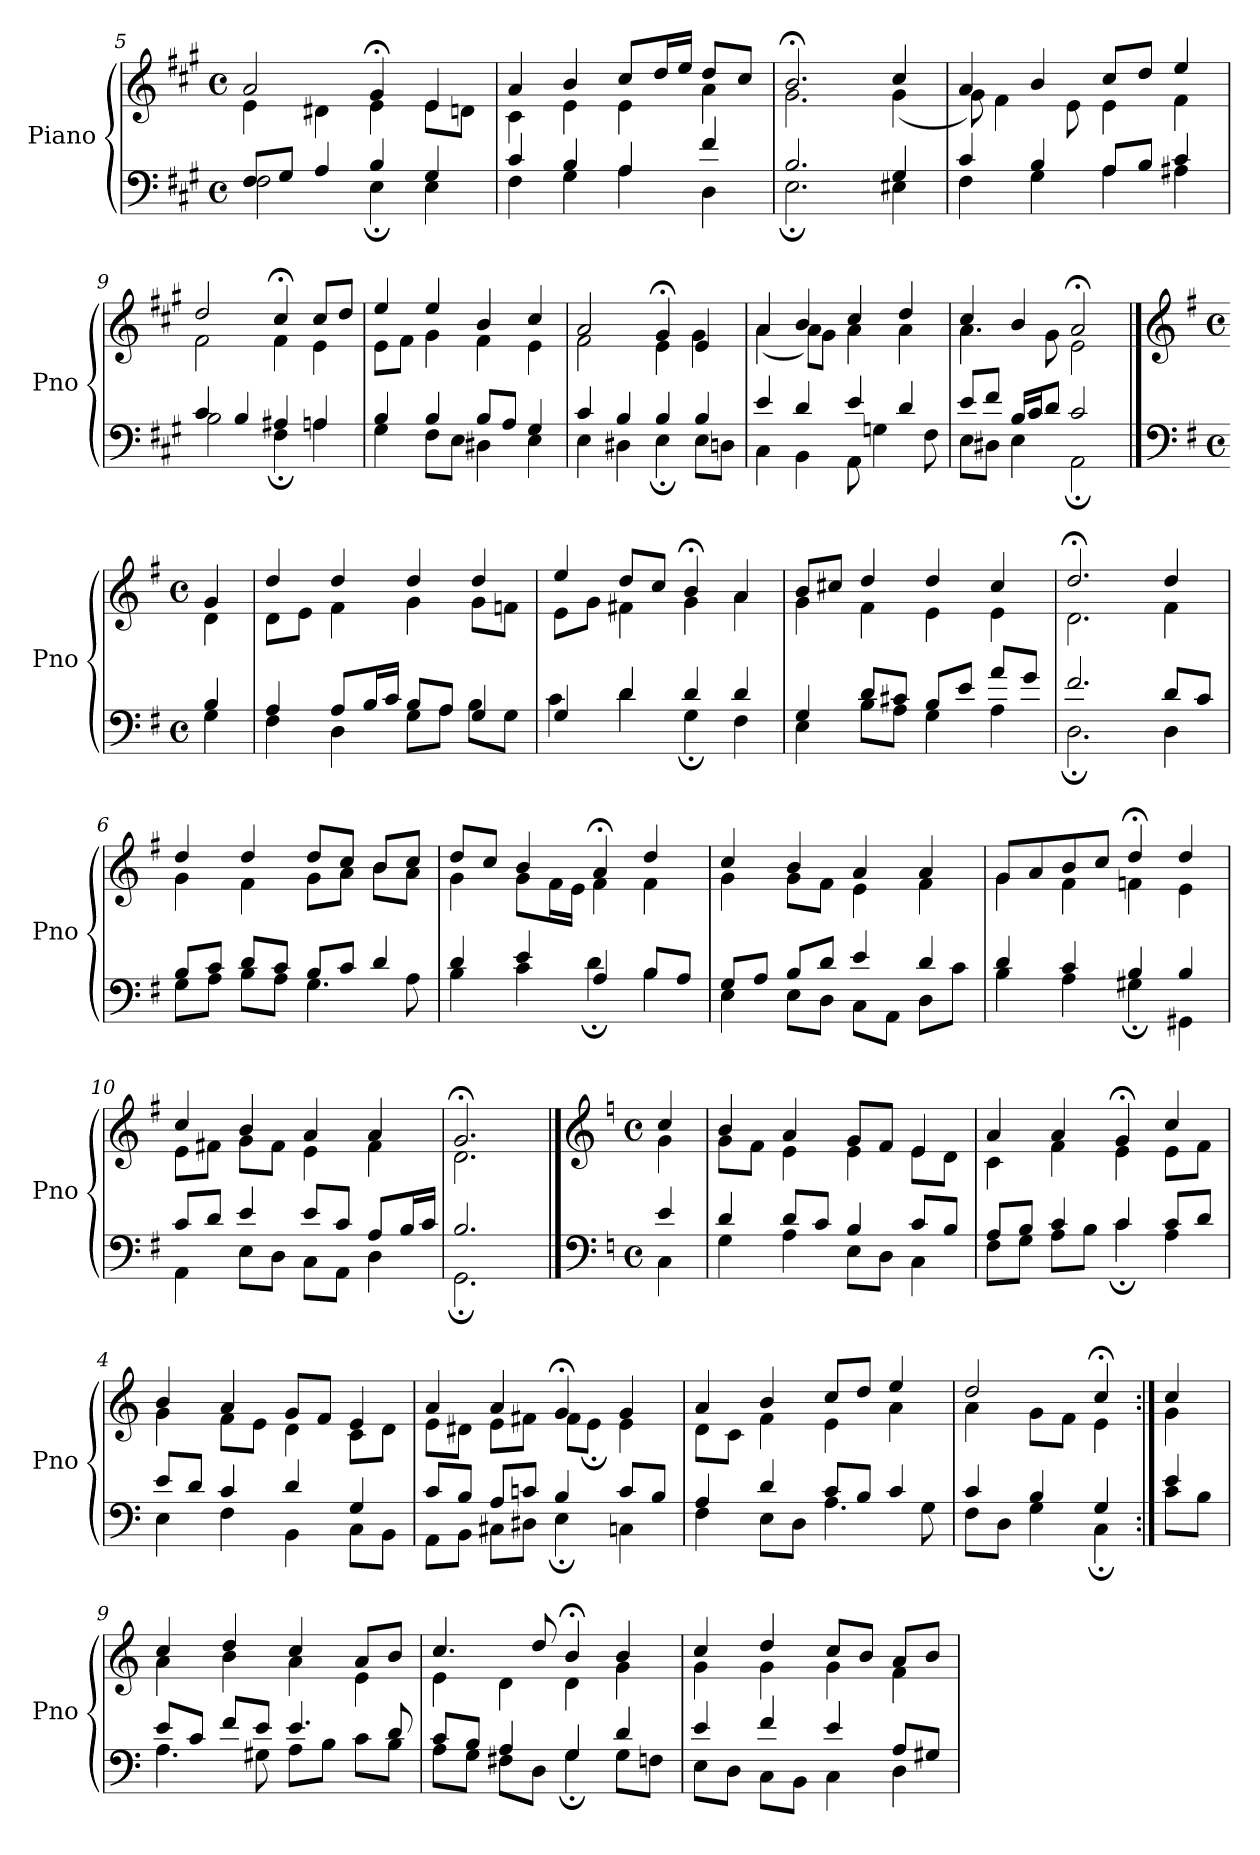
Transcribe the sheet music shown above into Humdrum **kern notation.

**kern	**kern
*part1	*part1
*staff2	*staff1
*I"Piano	*
*I'Pno	*
*clefF4	*clefG2
*k[f#c#g#]	*k[f#c#g#]
*M4/4	*M4/4
*met(c)	*met(c)
=5	=5
*^	*^
8F#/L	2F#\	2a/	4e\
8G#/J	.	.	.
4A/	.	.	4d#X\
4B/	4E;\	4g#;</	4e\
4G#/	4E\	4e/	8e\L
.	.	.	8dn\J
=6	=6	=6	=6
4c#/	4F#\	4a/	4c#\
4B/	4G#\	4b/	4e\
4A/	4A\	8cc#/L	4e\
.	.	16dd/L	.
.	.	16ee/JJ	.
4f#/	4D\	8dd/L	4a\
.	.	8cc#/J	.
=7	=7	=7	=7
2.B/	2.E;\	2.b;</	2.g#\
4G#/	4E#X\	4cc#/	(<4g#\
=8	=8	=8	=8
4c#/	4F#\	4a/	8g#\)
.	.	.	4f#\
4B/	4G#\	4b/	.
.	.	.	8e\
8A/L	4A\	8cc#/L	4e\
8B/J	.	8dd/J	.
4c#/	4A#X\	4ee/	4f#\
=9	=9	=9	=9
4c#/	2B\	2dd/	2f#\
4B/	.	.	.
4A#X/	4F#;\	4cc#;</	4f#\
4An/	4A\	8cc#/L	4e\
.	.	8dd/J	.
=10	=10	=10	=10
4B/	4G#\	4ee/	8e\L
.	.	.	8f#\J
4B/	8F#\L	4ee/	4g#\
.	8E\J	.	.
8B/L	4D#X\	4b/	4f#\
8A/J	.	.	.
4G#/	4E\	4cc#/	4e\
=11	=11	=11	=11
4c#/	4E\	2a/	2f#\
4B/	4D#X\	.	.
4B/	4E;\	4g#;</	4e\
4B/	8E\L	4e/	4g#\
.	8Dn\J	.	.
=12	=12	=12	=12
4e/	4C#\	4a/	(<4a\
4d/	4BB\	4b/	8a\L)
.	.	.	8g#\J
4e/	8AA\	4cc#/	4a\
.	4Gn\	.	.
4d/	.	4dd/	4a\
.	8F#\	.	.
=13	=13	=13	=13
8e/L	8E\L	4cc#/	4.a\
8f#/J	8D#X\J	.	.
16B/LL	4E\	4b/	.
16c#/J	.	.	.
8d/J	.	.	8g#\
2c#/	2AA;\	2a;</	2e\
==1	==1	==1	==1
*clefF4	*	*clefG2	*
*k[f#]	*	*k[f#]	*
*M4/4	*	*M4/4	*
*met(c)	*	*met(c)	*
4B/	4G\	4g/	4d\
=2	=2	=2	=2
4A/	4F#\	4dd/	8d\L
.	.	.	8e\J
8A/L	4D\	4dd/	4f#\
16B/L	.	.	.
16c/JJ	.	.	.
8B/L	8G\L	4dd/	4g\
8A/J	8A\J	.	.
4G/	8B\L	4dd/	8g\L
.	8G\J	.	8fn\J
=3	=3	=3	=3
4G/	4c\	4ee/	8e\L
.	.	.	8g\J
4d/	4d\	8dd/L	4f#X\
.	.	8cc/J	.
4d/	4G;\	4b;</	4g\
4d/	4F#\	4a/	4a\
=4	=4	=4	=4
4G/	4E\	8b/L	4g\
.	.	8cc#X/J	.
8d/L	8B\L	4dd/	4f#\
8c#X/J	8A\J	.	.
8B/L	4G\	4dd/	4e\
8e/J	.	.	.
8a/L	4A\	4cc#/	4e\
8g/J	.	.	.
=5	=5	=5	=5
2.f#/	2.D;\	2.dd;</	2.d\
8d/L	4D\	4dd/	4f#\
8c/J	.	.	.
=6	=6	=6	=6
8B/L	8G\L	4dd/	4g\
8c/J	8A\J	.	.
8d/L	8B\L	4dd/	4f#\
8c/J	8A\J	.	.
8B/L	4.G\	8dd/L	8g\L
8c/J	.	8cc/J	8a\J
4d/	.	8b/L	8b\L
.	8A\	8cc/J	8a\J
=7	=7	=7	=7
4d/	4B\	8dd/L	4g\
.	.	8cc/J	.
4e/	4c\	4b/	8g\L
.	.	.	16f#\L
.	.	.	16e\JJ
4A/	4d;\	4a;</	4f#\
8B/L	4B\	4dd/	4f#\
8A/J	.	.	.
=8	=8	=8	=8
8G/L	4E\	4cc/	4g\
8A/J	.	.	.
8B/L	8E\L	4b/	8g\L
8d/J	8D\J	.	8f#\J
4e/	8C\L	4a/	4e\
.	8AA\J	.	.
4d/	8D\L	4a/	4f#\
.	8c\J	.	.
=9	=9	=9	=9
4d/	4B\	8g/L	4g\
.	.	8a/	.
4c/	4A\	8b/	4f#\
.	.	8cc/J	.
4B/	4G#X;\	4dd;</	4fn\
4B/	4GG#X\	4dd/	4e\
=10	=10	=10	=10
8c/L	4AA\	4cc/	8e\L
8d/J	.	.	8f#X\J
4e/	8E\L	4b/	8g\L
.	8D\J	.	8f#\J
8e/L	8C\L	4a/	4e\
8c/J	8AA\J	.	.
8A/L	4D\	4a/	4f#\
16B/L	.	.	.
16c/JJ	.	.	.
=11	=11	=11	=11
2.B/	2.GG;\	2.g;</	2.d\
==1	==1	==1	==1
*clefF4	*	*clefG2	*
*k[]	*	*k[]	*
*M4/4	*	*M4/4	*
*met(c)	*	*met(c)	*
4e/	4C\	4cc/	4g\
=2	=2	=2	=2
4d/	4G\	4b/	8g\L
.	.	.	8f\J
8d/L	4A\	4a/	4e\
8c/J	.	.	.
4B/	8E\L	8g/L	4e\
.	8D\J	8f/J	.
8c/L	4C\	4e/	8e\L
8B/J	.	.	8d\J
=3	=3	=3	=3
8A/L	8F\L	4a/	4c\
8B/J	8G\J	.	.
4c/	8A\L	4a/	4f\
.	8B\J	.	.
4c/	4c;\	4g;</	4e\
8c/L	4A\	4cc/	8e\L
8d/J	.	.	8f\J
=4	=4	=4	=4
8e/L	4E\	4b/	4g\
8d/J	.	.	.
4c/	4F\	4a/	8f\L
.	.	.	8e\J
4d/	4BB\	8g/L	4d\
.	.	8f/J	.
4G/	8C\L	4e/	8c\L
.	8BB\J	.	8d\J
=5	=5	=5	=5
8c/L	8AA\L	4a/	8e\L
8B/J	8BB\J	.	8d#X\J
8A/L	8C#X\L	4a/	8e\L
8cn/J	8D#X\J	.	8f#X\J
4B/	4E;\	4g;</	8f#\L
.	.	.	8e;\J
8c/L	4Cn\	4g/	4e\
8B/J	.	.	.
=6	=6	=6	=6
4A/	4F\	4a/	8d\L
.	.	.	8c\J
4d/	8E\L	4b/	4f\
.	8D\J	.	.
8c/L	4.A\	8cc/L	4e\
8B/J	.	8dd/J	.
4c/	.	4ee/	4a\
.	8G\	.	.
=7	=7	=7	=7
4c/	8F\L	2dd/	4a\
.	8D\J	.	.
4B/	4G\	.	8g\L
.	.	.	8f\J
4G/	4C;\	4cc;</	4e\
=8:|!	=8:|!	=8:|!	=8:|!
4e/	8c\L	4cc/	4g\
.	8B\J	.	.
=9	=9	=9	=9
8e/L	4.A\	4cc/	4a\
8c/J	.	.	.
8f/L	.	4dd/	4b\
8e/J	8G#X\	.	.
4.e/	8A\L	4cc/	4a\
.	8B\J	.	.
.	8c\L	8a/L	4e\
8d/	8B\J	8b/J	.
=10	=10	=10	=10
8c/L	8A\L	4.cc/	4e\
8B/J	8G\J	.	.
4A/	8F#X\L	.	4d\
.	8D\J	8dd/	.
4G/	4G;\	4b;</	4d\
4d/	8G\L	4b/	4g\
.	8Fn\J	.	.
=11	=11	=11	=11
4e/	8E\L	4cc/	4g\
.	8D\J	.	.
4f/	8C\L	4dd/	4g\
.	8BB\J	.	.
4e/	4C\	8cc/L	4g\
.	.	8b/J	.
8A/L	4D\	8a/L	4f\
8G#X/J	.	8b/J	.
*v	*v	*	*
*	*v	*v
=	=
*-	*-
